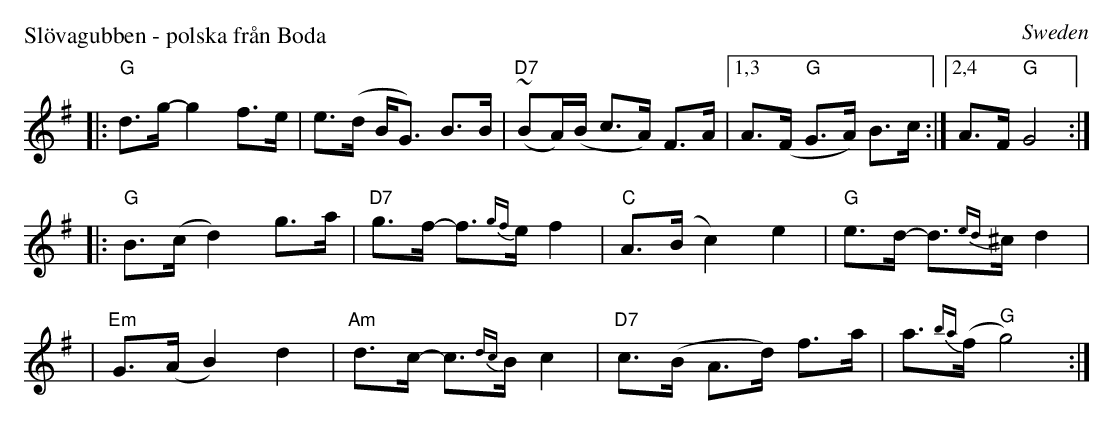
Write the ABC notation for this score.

X:1
P: Sl\"ovagubben - polska fr\aan Boda
O: Sweden
L: 1/8
K: G
|: "G"d>g- g2 f>e | e>(d B<G) B>B | "D7"(~BA/)(B/ c>A) F>A |1,3 A>(F "G"G>A) B>c :|2,4 A>F "G"G4 :|
|: "G"B>(c d2) g>a | "D7"g>f- f>{gf}e f2 | "C"A>(B c2) e2 | "G"e>d- d>{ed}^c d2 |
|  "Em"G>(A B2) d2 | "Am"d>c- c>{dc}B c2 | "D7"c>(B A>d) f>a | a>{ba}(f "G"g4) :|
